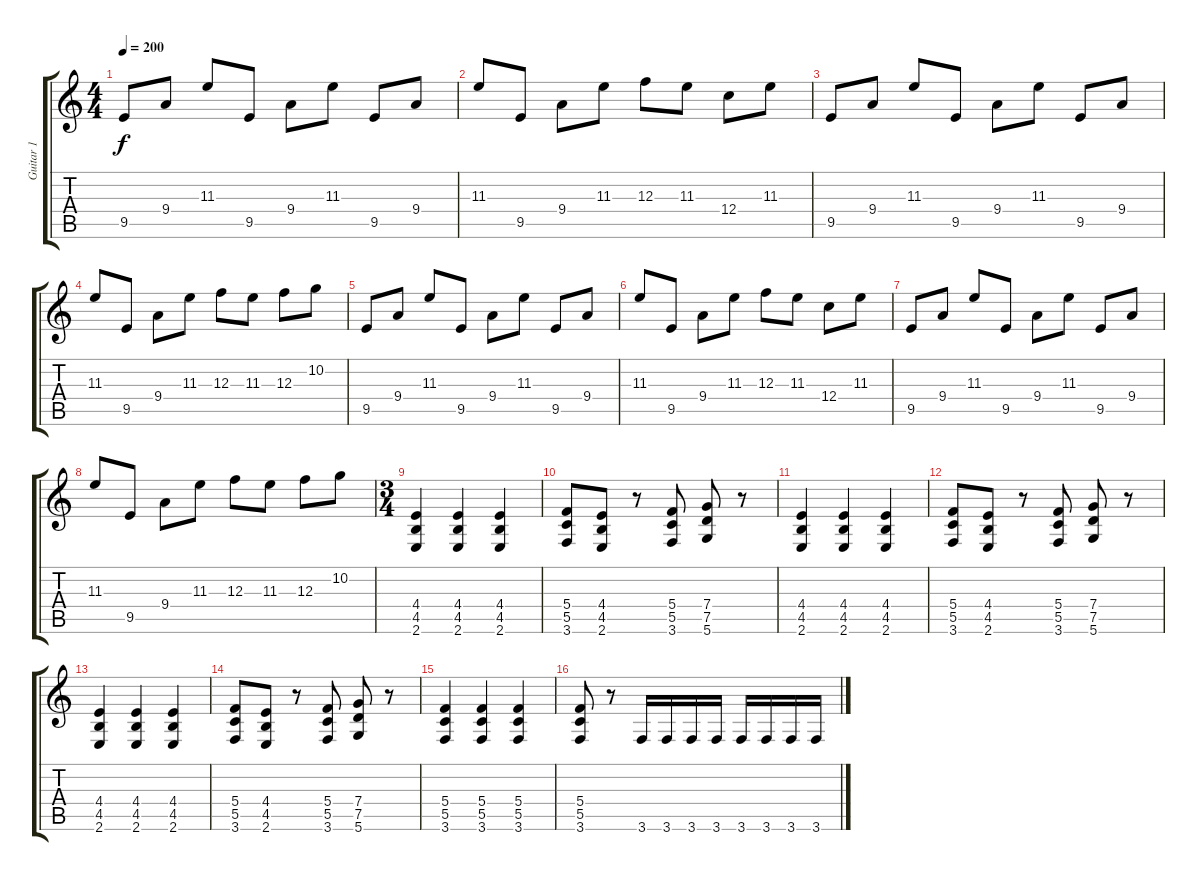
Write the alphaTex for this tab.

\track ("Guitar 1" "Guitar 1") {instrument distortionguitar}
\staff {score tabs}
\tuning (D4 A3 F3 C3 G2 D2) {hide}
\ts (4 4)
\tempo 200
\clef g2
\ks c
9.5.8{dy f instrument distortionguitar} 9.4.8 11.3.8 9.5.8 9.4.8 11.3.8 9.5.8 9.4.8 |
11.3.8 9.5.8 9.4.8 11.3.8 12.3.8 11.3.8 12.4.8 11.3.8 |
9.5.8 9.4.8 11.3.8 9.5.8 9.4.8 11.3.8 9.5.8 9.4.8 |
11.3.8 9.5.8 9.4.8 11.3.8 12.3.8 11.3.8 12.3.8 10.2.8 |
9.5.8 9.4.8 11.3.8 9.5.8 9.4.8 11.3.8 9.5.8 9.4.8 |
11.3.8 9.5.8 9.4.8 11.3.8 12.3.8 11.3.8 12.4.8 11.3.8 |
9.5.8 9.4.8 11.3.8 9.5.8 9.4.8 11.3.8 9.5.8 9.4.8 |
11.3.8 9.5.8 9.4.8 11.3.8 12.3.8 11.3.8 12.3.8 10.2.8 |
\ts (3 4)
(4.4 4.5 2.6).4 (4.4 4.5 2.6).4 (4.4 4.5 2.6).4 |
(5.4 5.5 3.6).8 (4.4 4.5 2.6).8 r.8 (5.4 5.5 3.6).8 (7.4 7.5 5.6).8 r.8 |
(4.4 4.5 2.6).4 (4.4 4.5 2.6).4 (4.4 4.5 2.6).4 |
(5.4 5.5 3.6).8 (4.4 4.5 2.6).8 r.8 (5.4 5.5 3.6).8 (7.4 7.5 5.6).8 r.8 |
(4.4 4.5 2.6).4 (4.4 4.5 2.6).4 (4.4 4.5 2.6).4 |
(5.4 5.5 3.6).8 (4.4 4.5 2.6).8 r.8 (5.4 5.5 3.6).8 (7.4 7.5 5.6).8 r.8 |
(5.4 5.5 3.6).4 (5.4 5.5 3.6).4 (5.4 5.5 3.6).4 |
(5.4 5.5 3.6).8 r.8 3.6.16 3.6.16 3.6.16 3.6.16 3.6.16 3.6.16 3.6.16 3.6.16
